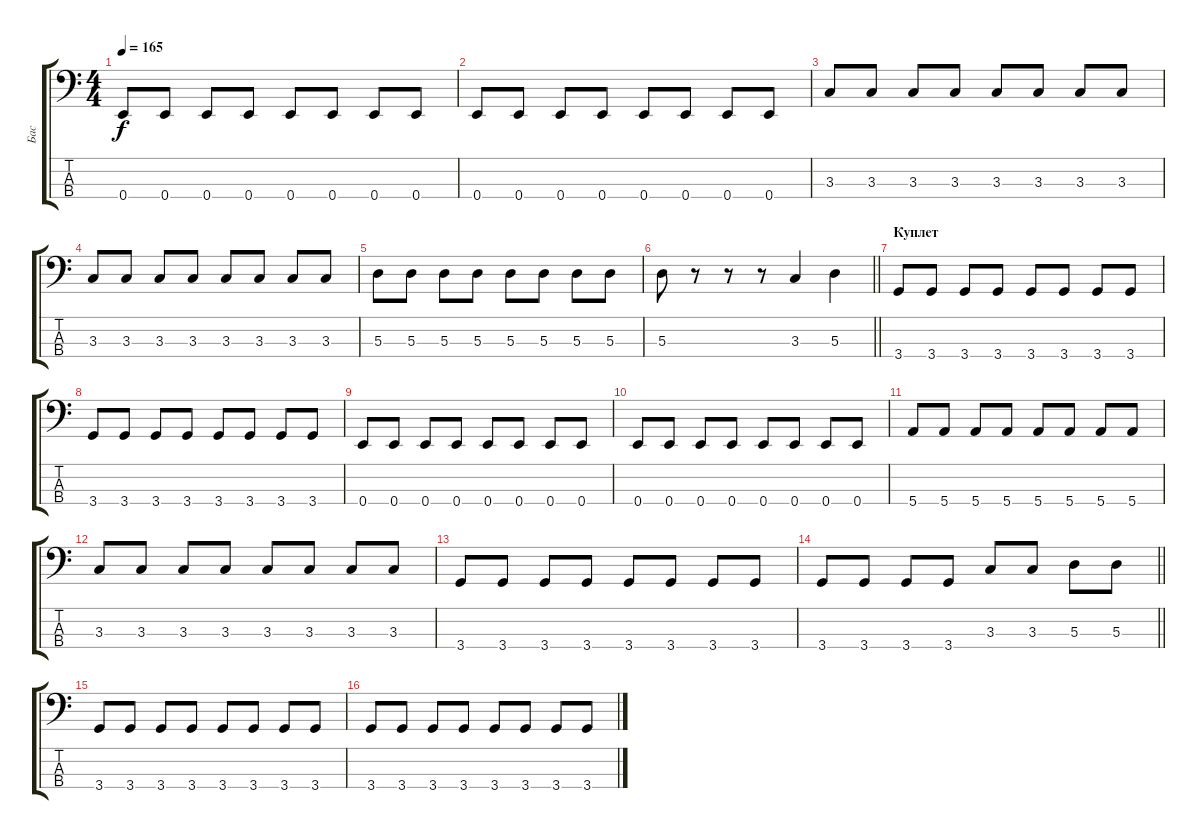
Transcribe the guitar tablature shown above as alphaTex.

\track ("Бас" "Бас") {instrument electricbassfinger}
\staff {score tabs}
\tuning (G2 D2 A1 E1) {hide}
\ts (4 4)
\tempo 165
\clef f4
\ks c
0.4.8{dy f} 0.4.8 0.4.8 0.4.8 0.4.8 0.4.8 0.4.8 0.4.8 |
0.4.8 0.4.8 0.4.8 0.4.8 0.4.8 0.4.8 0.4.8 0.4.8 |
3.3.8 3.3.8 3.3.8 3.3.8 3.3.8 3.3.8 3.3.8 3.3.8 |
3.3.8 3.3.8 3.3.8 3.3.8 3.3.8 3.3.8 3.3.8 3.3.8 |
5.3.8 5.3.8 5.3.8 5.3.8 5.3.8 5.3.8 5.3.8 5.3.8 |
\barLineRight lightlight
5.3.8 r.8 r.8 r.8 3.3.4 5.3.4 |
\section ("" "Куплет")
3.4.8 3.4.8 3.4.8 3.4.8 3.4.8 3.4.8 3.4.8 3.4.8 |
3.4.8 3.4.8 3.4.8 3.4.8 3.4.8 3.4.8 3.4.8 3.4.8 |
0.4.8 0.4.8 0.4.8 0.4.8 0.4.8 0.4.8 0.4.8 0.4.8 |
0.4.8 0.4.8 0.4.8 0.4.8 0.4.8 0.4.8 0.4.8 0.4.8 |
5.4.8 5.4.8 5.4.8 5.4.8 5.4.8 5.4.8 5.4.8 5.4.8 |
3.3.8 3.3.8 3.3.8 3.3.8 3.3.8 3.3.8 3.3.8 3.3.8 |
3.4.8 3.4.8 3.4.8 3.4.8 3.4.8 3.4.8 3.4.8 3.4.8 |
\barLineRight lightlight
3.4.8 3.4.8 3.4.8 3.4.8 3.3.8 3.3.8 5.3.8 5.3.8 |
\section ("" " ")
3.4.8 3.4.8 3.4.8 3.4.8 3.4.8 3.4.8 3.4.8 3.4.8 |
3.4.8 3.4.8 3.4.8 3.4.8 3.4.8 3.4.8 3.4.8 3.4.8
